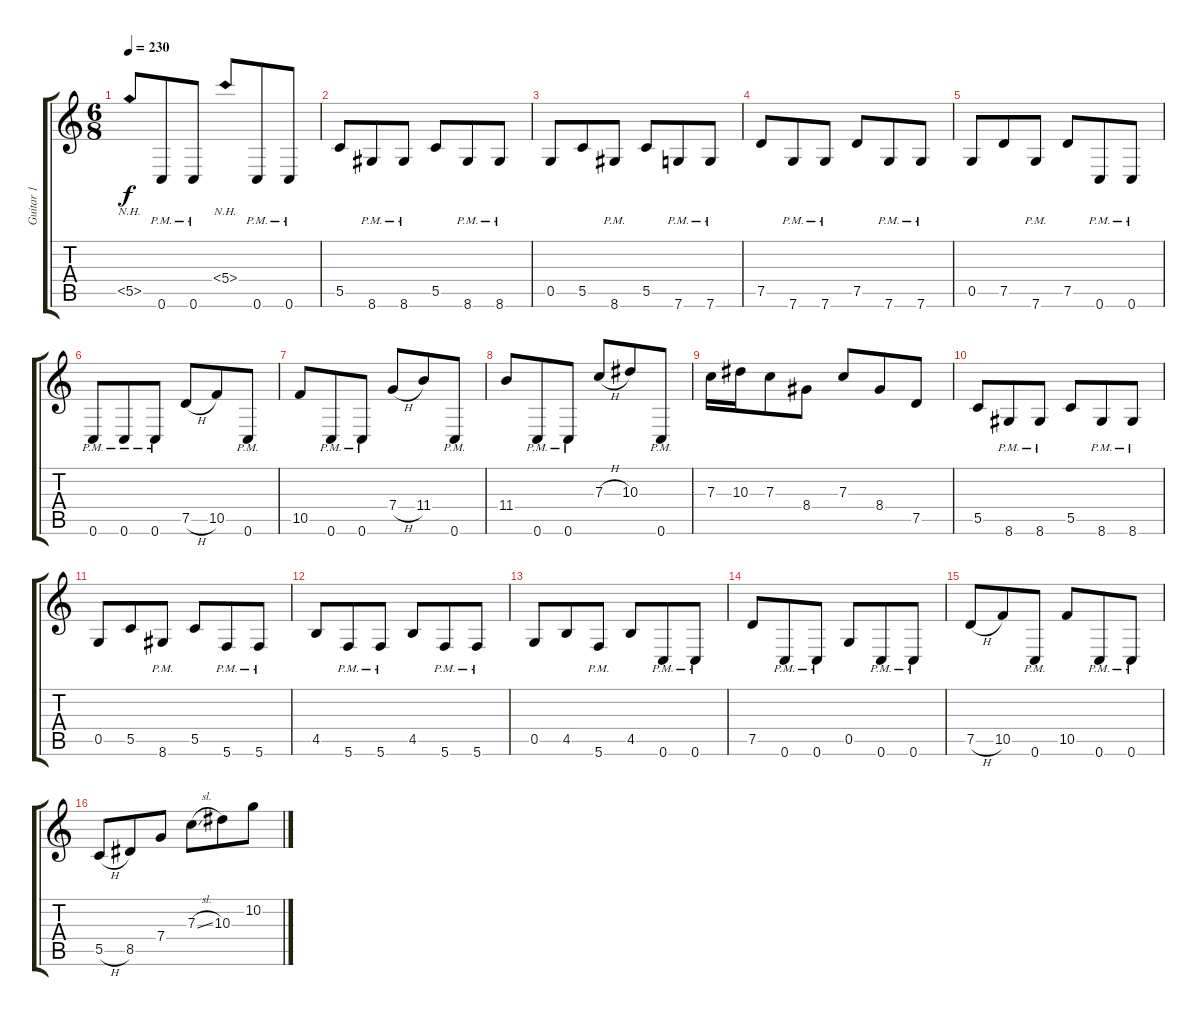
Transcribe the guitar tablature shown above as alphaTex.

\track ("Guitar 1" "Guitar 1") {instrument distortionguitar}
\staff {score tabs}
\tuning (D4 A3 F3 C3 G2 C2) {hide}
\ts (6 8)
\tempo 230
\clef g2
\ks c
5.5{nh}.8{dy f} 0.6{pm}.8 0.6{pm}.8 5.4{nh}.8 0.6{pm}.8 0.6{pm}.8 |
5.5.8 8.6{pm}.8 8.6{pm}.8 5.5.8 8.6{pm}.8 8.6{pm}.8 |
0.5.8 5.5.8 8.6{pm}.8 5.5.8 7.6{pm}.8 7.6{pm}.8 |
7.5.8 7.6{pm}.8 7.6{pm}.8 7.5.8 7.6{pm}.8 7.6{pm}.8 |
0.5.8 7.5.8 7.6{pm}.8 7.5.8 0.6{pm}.8 0.6{pm}.8 |
0.6{pm}.8 0.6{pm}.8 0.6{pm}.8 7.5{h}.8 10.5.8 0.6{pm}.8 |
10.5.8 0.6{pm}.8 0.6{pm}.8 7.4{h}.8 11.4.8 0.6{pm}.8 |
11.4.8 0.6{pm}.8 0.6{pm}.8 7.3{h}.8 10.3.8 0.6{pm}.8 |
7.3.16 10.3.16 7.3.8 8.4.8 7.3.8 8.4.8 7.5.8 |
5.5.8 8.6{pm}.8 8.6{pm}.8 5.5.8 8.6{pm}.8 8.6{pm}.8 |
0.5.8 5.5.8 8.6{pm}.8 5.5.8 5.6{pm}.8 5.6{pm}.8 |
4.5.8 5.6{pm}.8 5.6{pm}.8 4.5.8 5.6{pm}.8 5.6{pm}.8 |
0.5.8 4.5.8 5.6{pm}.8 4.5.8 0.6{pm}.8 0.6{pm}.8 |
7.5.8 0.6{pm}.8 0.6{pm}.8 0.5.8 0.6{pm}.8 0.6{pm}.8 |
7.5{h}.8 10.5.8 0.6{pm}.8 10.5.8 0.6{pm}.8 0.6{pm}.8 |
5.5{h}.8 8.5.8 7.4.8 7.3{sl}.8 10.3.8 10.2.8
